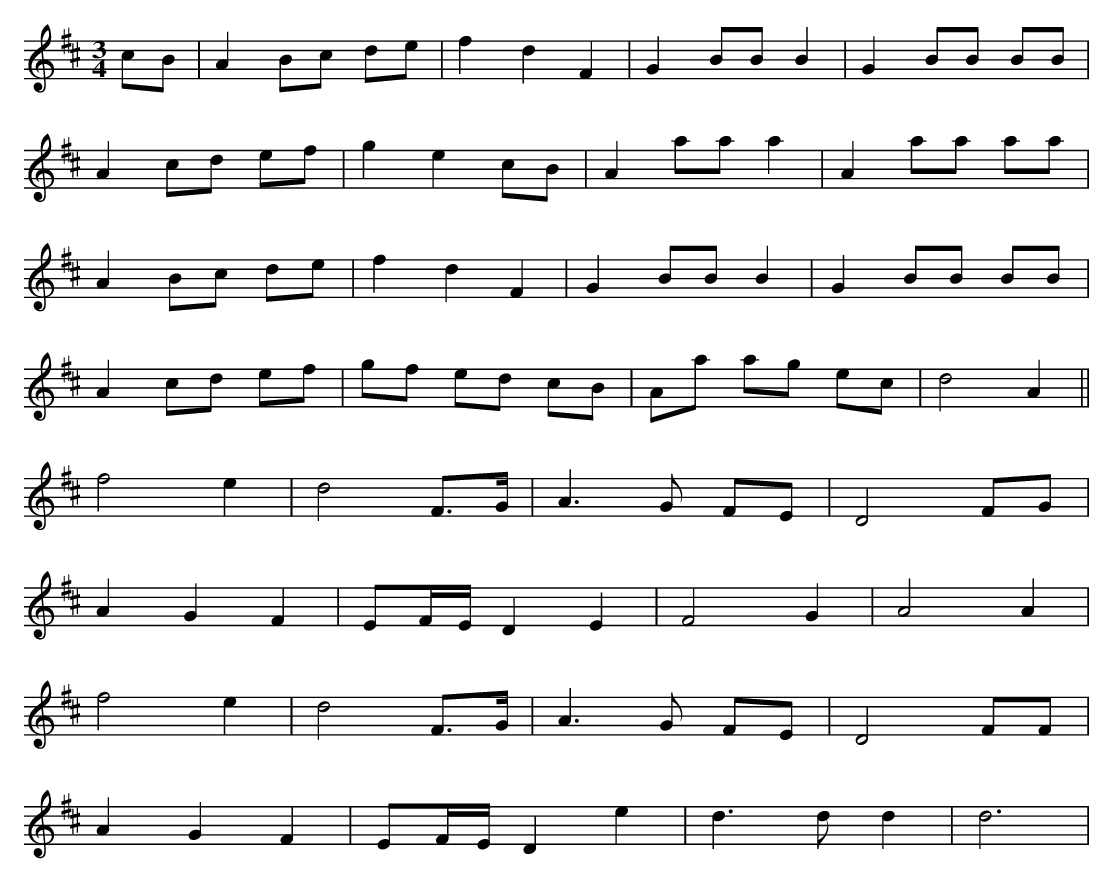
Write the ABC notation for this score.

X:1
M:3/4
K:D
cB|A2Bc de|f2d2F2|G2BB B2|G2BB BB|
A2cd ef|g2 e2 cB|A2aa a2|A2aa aa|
A2Bc de|f2d2F2|G2BB B2|G2BB BB|
A2cd ef|gf ed cB|Aa ag ec|d4A2||
f4e2|d4F>G|A3G FE|D4 FG|
A2G2F2|EF/E/ D2E2|F4G2|A4A2|
f4e2|d4F>G|A3G FE|D4 FF|
A2G2F2|EF/E/ D2e2|d3dd2|d6|
